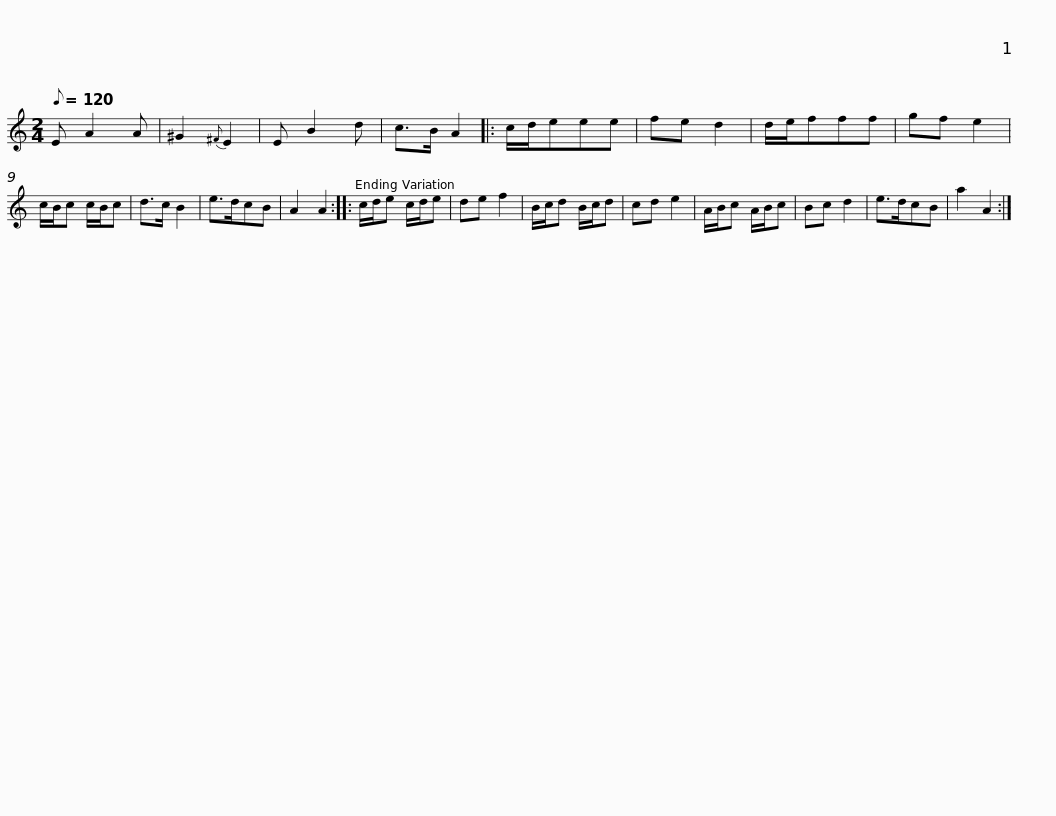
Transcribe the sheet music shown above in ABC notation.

X:1
L:1/8
Q:1/8=120
M:2/4
I:linebreak $
K:C
V:1 treble
V:1
 E A2 A | ^G2{^F} E2 | E B2 d | c>B A2 |: c/d/eee | %5
 fe d2 | d/e/fff | gf e2 | c/B/c c/B/c | d>c B2 |$ %10
 e>dcB | A2 A2 :: c/d/e c/d/e | de f2 | B/c/d B/c/d | %15
 cd e2 | A/B/c A/B/c | Bc d2 | e>dcB | a2 A2 :| %20
